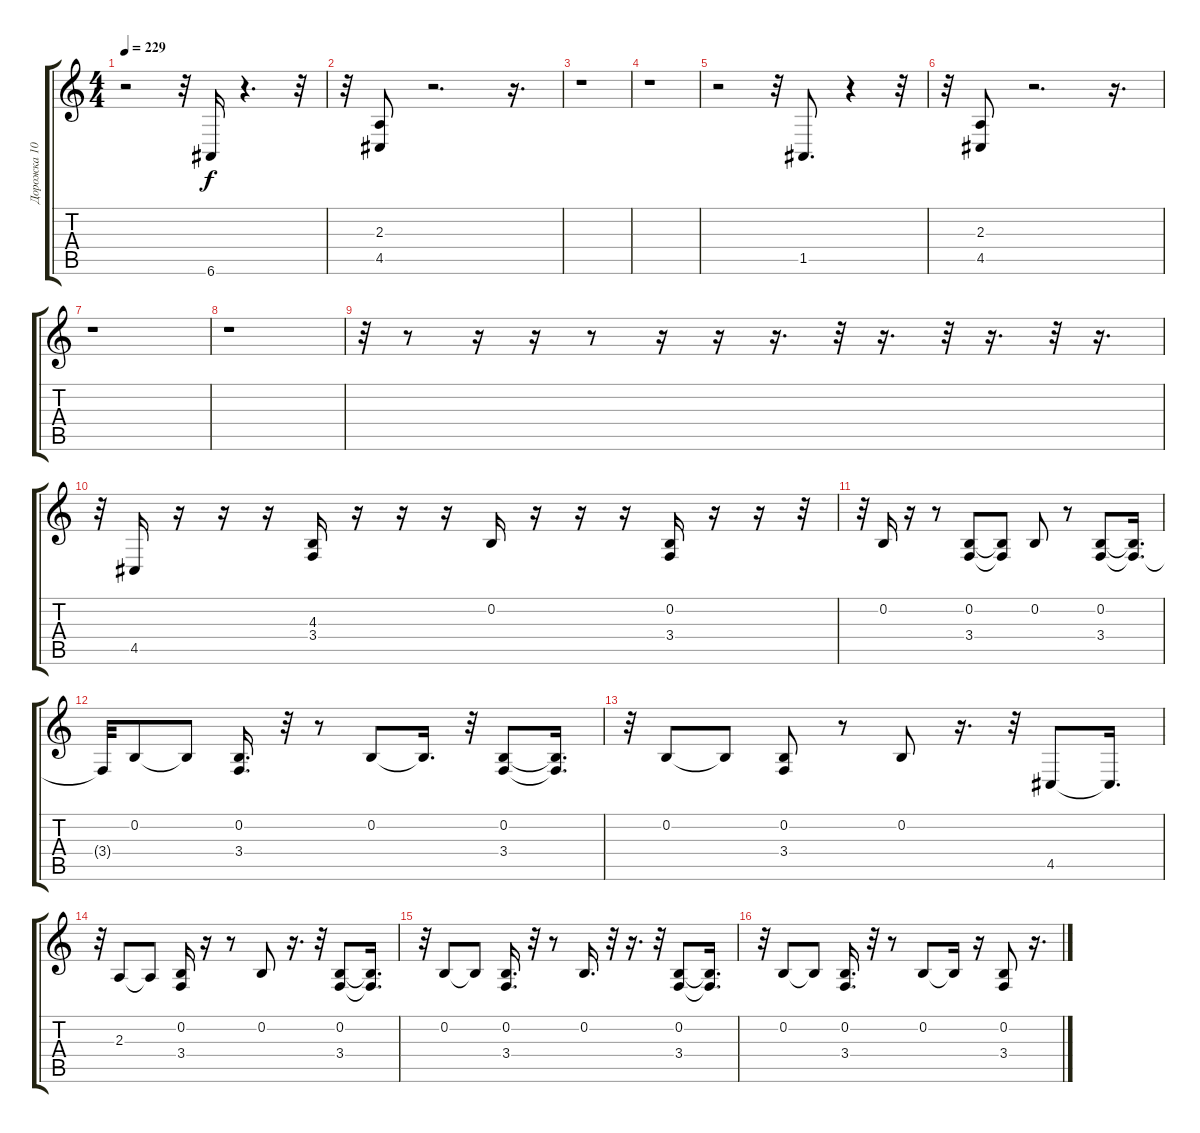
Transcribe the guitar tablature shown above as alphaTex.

\track ("Дорожка 10" "Дорожка 10") {instrument drawbarorgan}
\staff {score tabs}
\tuning (E4 B3 G3 D3 A2 E2) {hide}
\ts (4 4)
\tempo 229
\clef g2
\ks c
r.2{dy f} r.32 6.6.16 r.4{d} r.32 |
r.32 (2.3 4.5).8 r.2{d} r.16{d} |
r.1 |
r.1 |
r.2 r.32 1.5.8{d} r.4 r.32 |
r.32 (2.3 4.5).8 r.2{d} r.16{d} |
r.1 |
r.1 |
r.32 r.8 r.16 r.16 r.8 r.16 r.16 r.16{d} r.32 r.16{d} r.32 r.16{d} r.32 r.16{d} |
r.32 4.5.16 r.16 r.16 r.16 (4.3 3.4).16 r.16 r.16 r.16 0.2.16 r.16 r.16 r.16 (0.2 3.4).16 r.16 r.16 r.32 |
r.32 0.2.16 r.16 r.8 (0.2 3.4).8 (0.2{t} 3.4{t}).8 0.2.8 r.8 (0.2 3.4).8 (0.2{t} 3.4{t}).16{d} |
3.4{t}.32 0.2.8 0.2{t}.8 (0.2 3.4).16{d} r.32 r.8 0.2.8 0.2{t}.16{d} r.32 (0.2 3.4).8 (0.2{t} 3.4{t}).16{d} |
r.32 0.2.8 0.2{t}.8 (0.2 3.4).8 r.8 0.2.8 r.16{d} r.32 4.5.8 4.5{t}.16{d} |
r.32 2.3.8 2.3{t}.8 (0.2 3.4).16 r.16 r.8 0.2.8 r.16{d} r.32 (0.2 3.4).8 (0.2{t} 3.4{t}).16{d} |
r.32 0.2.8 0.2{t}.8 (0.2 3.4).16{d} r.32 r.8 0.2.16{d} r.32 r.16{d} r.32 (0.2 3.4).8 (0.2{t} 3.4{t}).16{d} |
r.32 0.2.8 0.2{t}.8 (0.2 3.4).16{d} r.32 r.8 0.2.8 0.2{t}.16 r.16 (0.2 3.4).8 r.16{d}
